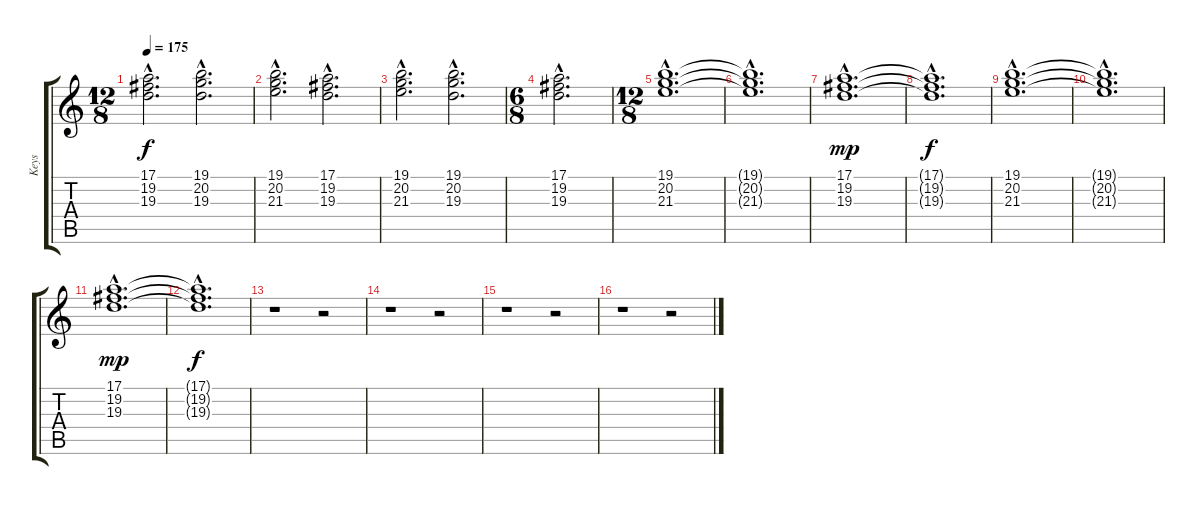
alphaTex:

\track ("Keys" "Keys") {instrument synthstrings1}
\staff {score tabs}
\tuning (E4 B3 G3 D3 A2 E2) {hide}
\ts (12 8)
\tempo 175
\clef g2
\ks c
(17.1{hac} 19.2{hac} 19.3{hac}).2{d dy f} (19.1{hac} 20.2{hac} 19.3{hac}).2{d} |
(19.1{hac} 20.2{hac} 21.3{hac}).2{d} (17.1{hac} 19.2{hac} 19.3{hac}).2{d} |
(19.1{hac} 20.2{hac} 21.3{hac}).2{d} (19.1{hac} 20.2{hac} 19.3{hac}).2{d} |
\ts (6 8)
(17.1{hac} 19.2{hac} 19.3{hac}).2{d} |
\ts (12 8)
(19.1{hac} 20.2{hac} 21.3{hac}).1{d} |
(19.1{hac t} 20.2{hac t} 21.3{hac t}).1{d} |
(17.1{hac} 19.2{hac} 19.3{hac}).1{d dy mp} |
(17.1{hac t} 19.2{hac t} 19.3{hac t}).1{d dy f} |
(19.1{hac} 20.2{hac} 21.3{hac}).1{d} |
(19.1{hac t} 20.2{hac t} 21.3{hac t}).1{d} |
(17.1{hac} 19.2{hac} 19.3{hac}).1{d dy mp} |
(17.1{hac t} 19.2{hac t} 19.3{hac t}).1{d dy f} |
r.1 r.2 |
r.1 r.2 |
r.1 r.2 |
r.1 r.2
